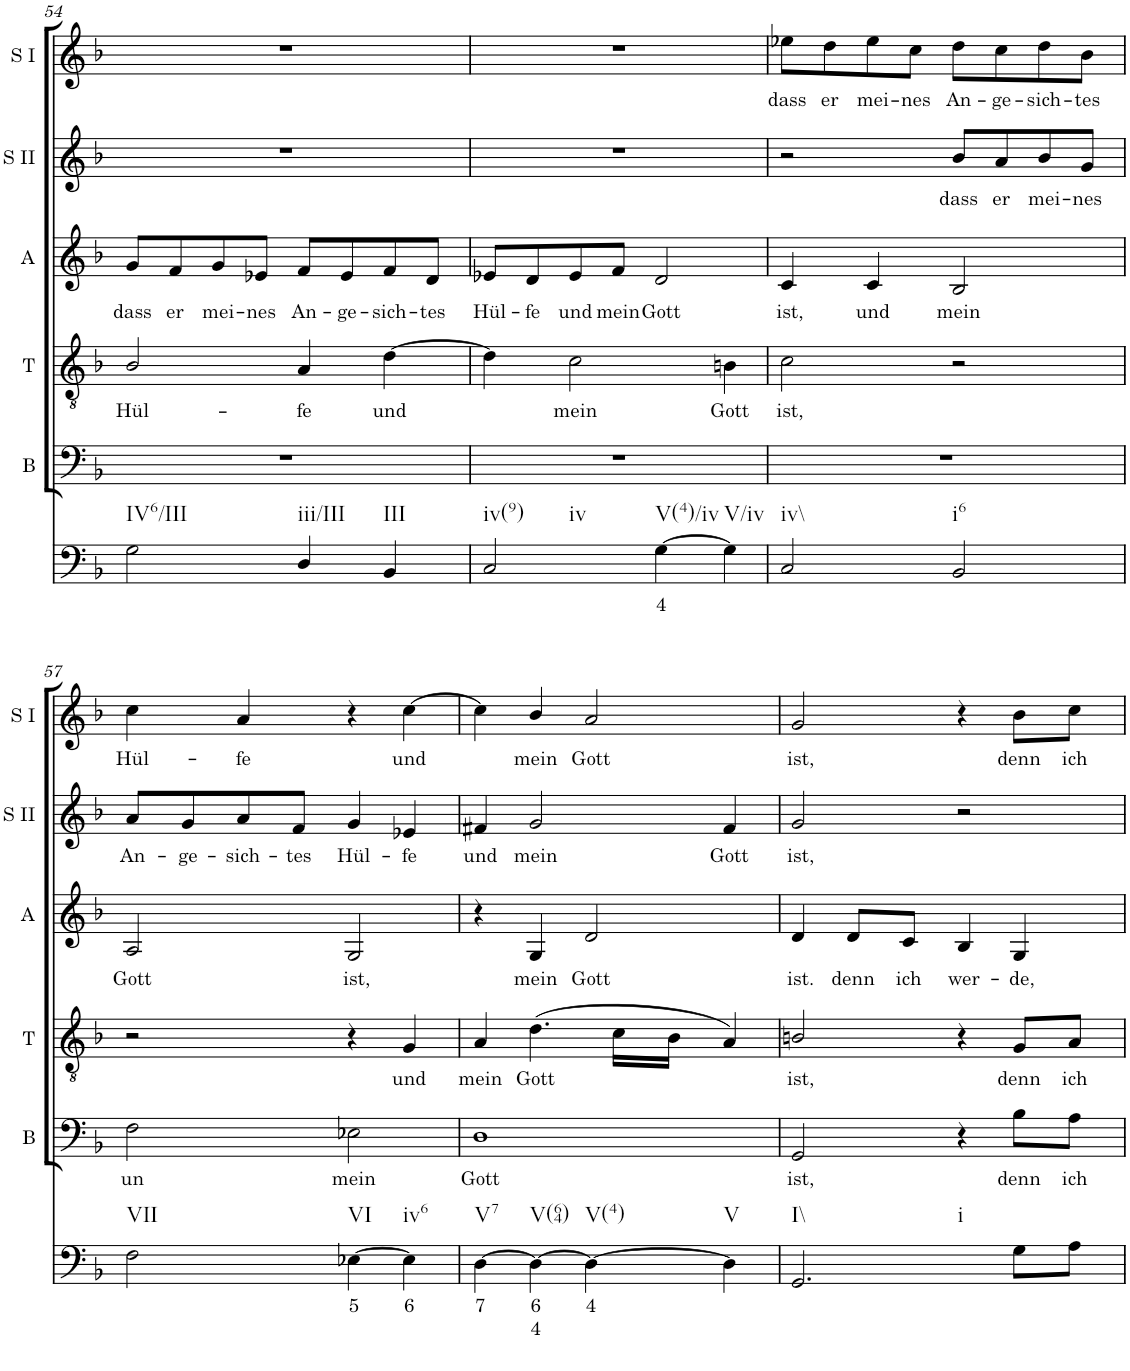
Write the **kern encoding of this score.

**kern	**text	**text	**kern	**text	**kern	**text	**kern	**text	**kern	**text	**kern	**text
*part6	*part6	*part6	*part5	*part5	*part4	*part4	*part3	*part3	*part2	*part2	*part1	*part1
*staff6	*staff6	*staff6	*staff5	*staff5	*staff4	*staff4	*staff3	*staff3	*staff2	*staff2	*staff1	*staff1
*I"Continuo	*	*	*I"Bass	*	*I"Tenor	*	*I"Alto	*	*I"Soprano II	*	*I"Soprano I	*
*	*	*	*I'B	*	*I'T	*	*I'A	*	*I'S II	*	*I'S I	*
!!LO:PB:g=z
*clefF4	*	*	*clefF4	*	*clefGv2	*	*clefG2	*	*clefG2	*	*clefG2	*
*k[b-]	*	*	*k[b-]	*	*k[b-]	*	*k[b-]	*	*k[b-]	*	*k[b-]	*
*M4/4	*	*	*M4/4	*	*M4/4	*	*M4/4	*	*M4/4	*	*M4/4	*
=54	=54	=54	=54	=54	=54	=54	=54	=54	=54	=54	=54	=54
!LO:TX:b:t=IV6/III	!	!	!	!	!	!	!	!	!	!	!	!
!	!	!	!	!	!	!LO:LY:b	!	!LO:LY:b	!	!	!	!
2G\	.	.	1r	.	2B-/	Hül-	8g/L	dass	1r	.	1r	.
!	!	!	!	!	!	!	!	!LO:LY:b	!	!	!	!
.	.	.	.	.	.	.	8f/	er	.	.	.	.
!	!	!	!	!	!	!	!	!LO:LY:b	!	!	!	!
.	.	.	.	.	.	.	8g/	mei-	.	.	.	.
!	!	!	!	!	!	!	!	!LO:LY:b	!	!	!	!
.	.	.	.	.	.	.	8e-X/J	nes	.	.	.	.
!LO:TX:b:t=iii/III	!	!	!	!	!	!	!	!	!	!	!	!
!	!	!	!	!	!	!LO:LY:b	!	!LO:LY:b	!	!	!	!
4D/	.	.	.	.	4A/	fe	8f/L	An-	.	.	.	.
!	!	!	!	!	!	!	!	!LO:LY:b	!	!	!	!
.	.	.	.	.	.	.	8e-/	ge-	.	.	.	.
!LO:TX:b:t=III	!	!	!	!	!	!	!	!	!	!	!	!
!	!	!	!	!	!	!LO:LY:b	!	!LO:LY:b	!	!	!	!
4BB-/	.	.	.	.	[4d\	und	8f/	sich-	.	.	.	.
!	!	!	!	!	!	!	!	!LO:LY:b	!	!	!	!
.	.	.	.	.	.	.	8d/J	tes	.	.	.	.
=55	=55	=55	=55	=55	=55	=55	=55	=55	=55	=55	=55	=55
!LO:TX:b:t=iv(9)	!	!	!	!	!	!	!	!	!	!	!	!
!LO:TX:b:t=iv	!	!	!	!	!	!	!	!	!	!	!	!
!	!	!	!	!	!	!	!	!LO:LY:b	!	!	!	!
2C/	.	.	1r	.	4d\]	.	8e-X/L	Hül-	1r	.	1r	.
!	!	!	!	!	!	!	!	!LO:LY:b	!	!	!	!
.	.	.	.	.	.	.	8d/	fe	.	.	.	.
!	!	!	!	!	!	!LO:LY:b	!	!LO:LY:b	!	!	!	!
.	.	.	.	.	2c\	mein	8e-/	und	.	.	.	.
!	!	!	!	!	!	!	!	!LO:LY:b	!	!	!	!
.	.	.	.	.	.	.	8f/J	mein	.	.	.	.
!LO:TX:b:t=V(4)/iv	!	!	!	!	!	!	!	!	!	!	!	!
!	!LO:LY:b	!	!	!	!	!	!	!LO:LY:b	!	!	!	!
[4G\	4	.	.	.	.	.	2d/	Gott	.	.	.	.
!LO:TX:b:t=V/iv	!	!	!	!	!	!	!	!	!	!	!	!
!	!	!	!	!	!	!LO:LY:b	!	!	!	!	!	!
4G\]	.	.	.	.	4Bn\	Gott	.	.	.	.	.	.
=56	=56	=56	=56	=56	=56	=56	=56	=56	=56	=56	=56	=56
!LO:TX:b:t=iv\\	!	!	!	!	!	!	!	!	!	!	!	!
!	!	!	!	!	!	!LO:LY:b	!	!LO:LY:b	!	!	!	!LO:LY:b
2C/	.	.	1r	.	2c\	ist,	4c/	ist,	2r	.	8ee-X\L	dass
!	!	!	!	!	!	!	!	!	!	!	!	!LO:LY:b
.	.	.	.	.	.	.	.	.	.	.	8dd\	er
!	!	!	!	!	!	!	!	!LO:LY:b	!	!	!	!LO:LY:b
.	.	.	.	.	.	.	4c/	und	.	.	8ee-\	mei-
!	!	!	!	!	!	!	!	!	!	!	!	!LO:LY:b
.	.	.	.	.	.	.	.	.	.	.	8cc\J	nes
!LO:TX:b:t=i6	!	!	!	!	!	!	!	!	!	!	!	!
!	!	!	!	!	!	!	!	!LO:LY:b	!	!LO:LY:b	!	!LO:LY:b
2BB-/	.	.	.	.	2r	.	2B-/	mein	8b-/L	dass	8dd\L	An-
!	!	!	!	!	!	!	!	!	!	!LO:LY:b	!	!LO:LY:b
.	.	.	.	.	.	.	.	.	8a/	er	8cc\	ge-
!	!	!	!	!	!	!	!	!	!	!LO:LY:b	!	!LO:LY:b
.	.	.	.	.	.	.	.	.	8b-/	mei-	8dd\	sich-
!	!	!	!	!	!	!	!	!	!	!LO:LY:b	!	!LO:LY:b
.	.	.	.	.	.	.	.	.	8g/J	nes	8b-\J	tes
!!LO:LB:g=z
=57	=57	=57	=57	=57	=57	=57	=57	=57	=57	=57	=57	=57
!LO:TX:b:t=VII	!	!	!	!	!	!	!	!	!	!	!	!
!	!	!	!	!LO:LY:b	!	!	!	!LO:LY:b	!	!LO:LY:b	!	!LO:LY:b
2F\	.	.	2F\	un	2r	.	2A/	Gott	8a/L	An-	4cc\	Hül-
!	!	!	!	!	!	!	!	!	!	!LO:LY:b	!	!
.	.	.	.	.	.	.	.	.	8g/	ge-	.	.
!	!	!	!	!	!	!	!	!	!	!LO:LY:b	!	!LO:LY:b
.	.	.	.	.	.	.	.	.	8a/	sich-	4a/	fe
!	!	!	!	!	!	!	!	!	!	!LO:LY:b	!	!
.	.	.	.	.	.	.	.	.	8f/J	tes	.	.
!LO:TX:b:t=VI	!	!	!	!	!	!	!	!	!	!	!	!
!	!LO:LY:b	!	!	!LO:LY:b	!	!	!	!LO:LY:b	!	!LO:LY:b	!	!
[4E-X\	5	.	2E-X\	mein	4r	.	2G/	ist,	4g/	Hül-	4r	.
!LO:TX:b:t=iv6	!	!	!	!	!	!	!	!	!	!	!	!
!	!LO:LY:b	!	!	!	!	!LO:LY:b	!	!	!	!LO:LY:b	!	!LO:LY:b
4E-\]	6	.	.	.	4G/	und	.	.	4e-X/	fe	[4cc\	und
=58	=58	=58	=58	=58	=58	=58	=58	=58	=58	=58	=58	=58
!LO:TX:b:t=V7	!	!	!	!	!	!	!	!	!	!	!	!
!	!LO:LY:b	!	!	!LO:LY:b	!	!LO:LY:b	!	!	!	!LO:LY:b	!	!
[4D\	7	.	1D	Gott	4A/	mein	4r	.	4f#X/	und	4cc\]	.
!LO:TX:b:t=V(64)	!	!	!	!	!	!	!	!	!	!	!	!
!	!LO:LY:b	!LO:LY:b	!	!	!	!LO:LY:b	!	!LO:LY:b	!	!LO:LY:b	!	!LO:LY:b
4D\_	6	4	.	.	(4.d\	Gott	4G/	mein	2g/	mein	4b-/	mein
!LO:TX:b:t=V(4)	!	!	!	!	!	!	!	!	!	!	!	!
!	!LO:LY:b	!	!	!	!	!	!	!LO:LY:b	!	!	!	!LO:LY:b
4D\_	4	.	.	.	.	.	2d/	Gott	.	.	2a/	Gott
.	.	.	.	.	16c\LL	.	.	.	.	.	.	.
.	.	.	.	.	16B-\JJ	.	.	.	.	.	.	.
!LO:TX:b:t=V	!	!	!	!	!	!	!	!	!	!	!	!
!	!	!	!	!	!	!	!	!	!	!LO:LY:b	!	!
4D\]	.	.	.	.	4A/)	.	.	.	4f#/	Gott	.	.
=59	=59	=59	=59	=59	=59	=59	=59	=59	=59	=59	=59	=59
!LO:TX:b:t=I\\	!	!	!	!	!	!	!	!	!	!	!	!
!LO:TX:b:t=i	!	!	!	!	!	!	!	!	!	!	!	!
!	!	!	!	!LO:LY:b	!	!LO:LY:b	!	!LO:LY:b	!	!LO:LY:b	!	!LO:LY:b
2.GG/	.	.	2GG/	ist,	2Bn/	ist,	4d/	ist.	2g/	ist,	2g/	ist,
!	!	!	!	!	!	!	!	!LO:LY:b	!	!	!	!
.	.	.	.	.	.	.	8d/L	denn	.	.	.	.
!	!	!	!	!	!	!	!	!LO:LY:b	!	!	!	!
.	.	.	.	.	.	.	8c/J	ich	.	.	.	.
!	!	!	!	!	!	!	!	!LO:LY:b	!	!	!	!
.	.	.	4r	.	4r	.	4B-/	wer-	2r	.	4r	.
!	!	!	!	!LO:LY:b	!	!LO:LY:b	!	!LO:LY:b	!	!	!	!LO:LY:b
8G\L	.	.	8B-\L	denn	8G/L	denn	4G/	de,	.	.	8b-\L	denn
!	!	!	!	!LO:LY:b	!	!LO:LY:b	!	!	!	!	!	!LO:LY:b
8A\J	.	.	8A\J	ich	8A/J	ich	.	.	.	.	8cc\J	ich
=	=	=	=	=	=	=	=	=	=	=	=	=
*-	*-	*-	*-	*-	*-	*-	*-	*-	*-	*-	*-	*-
